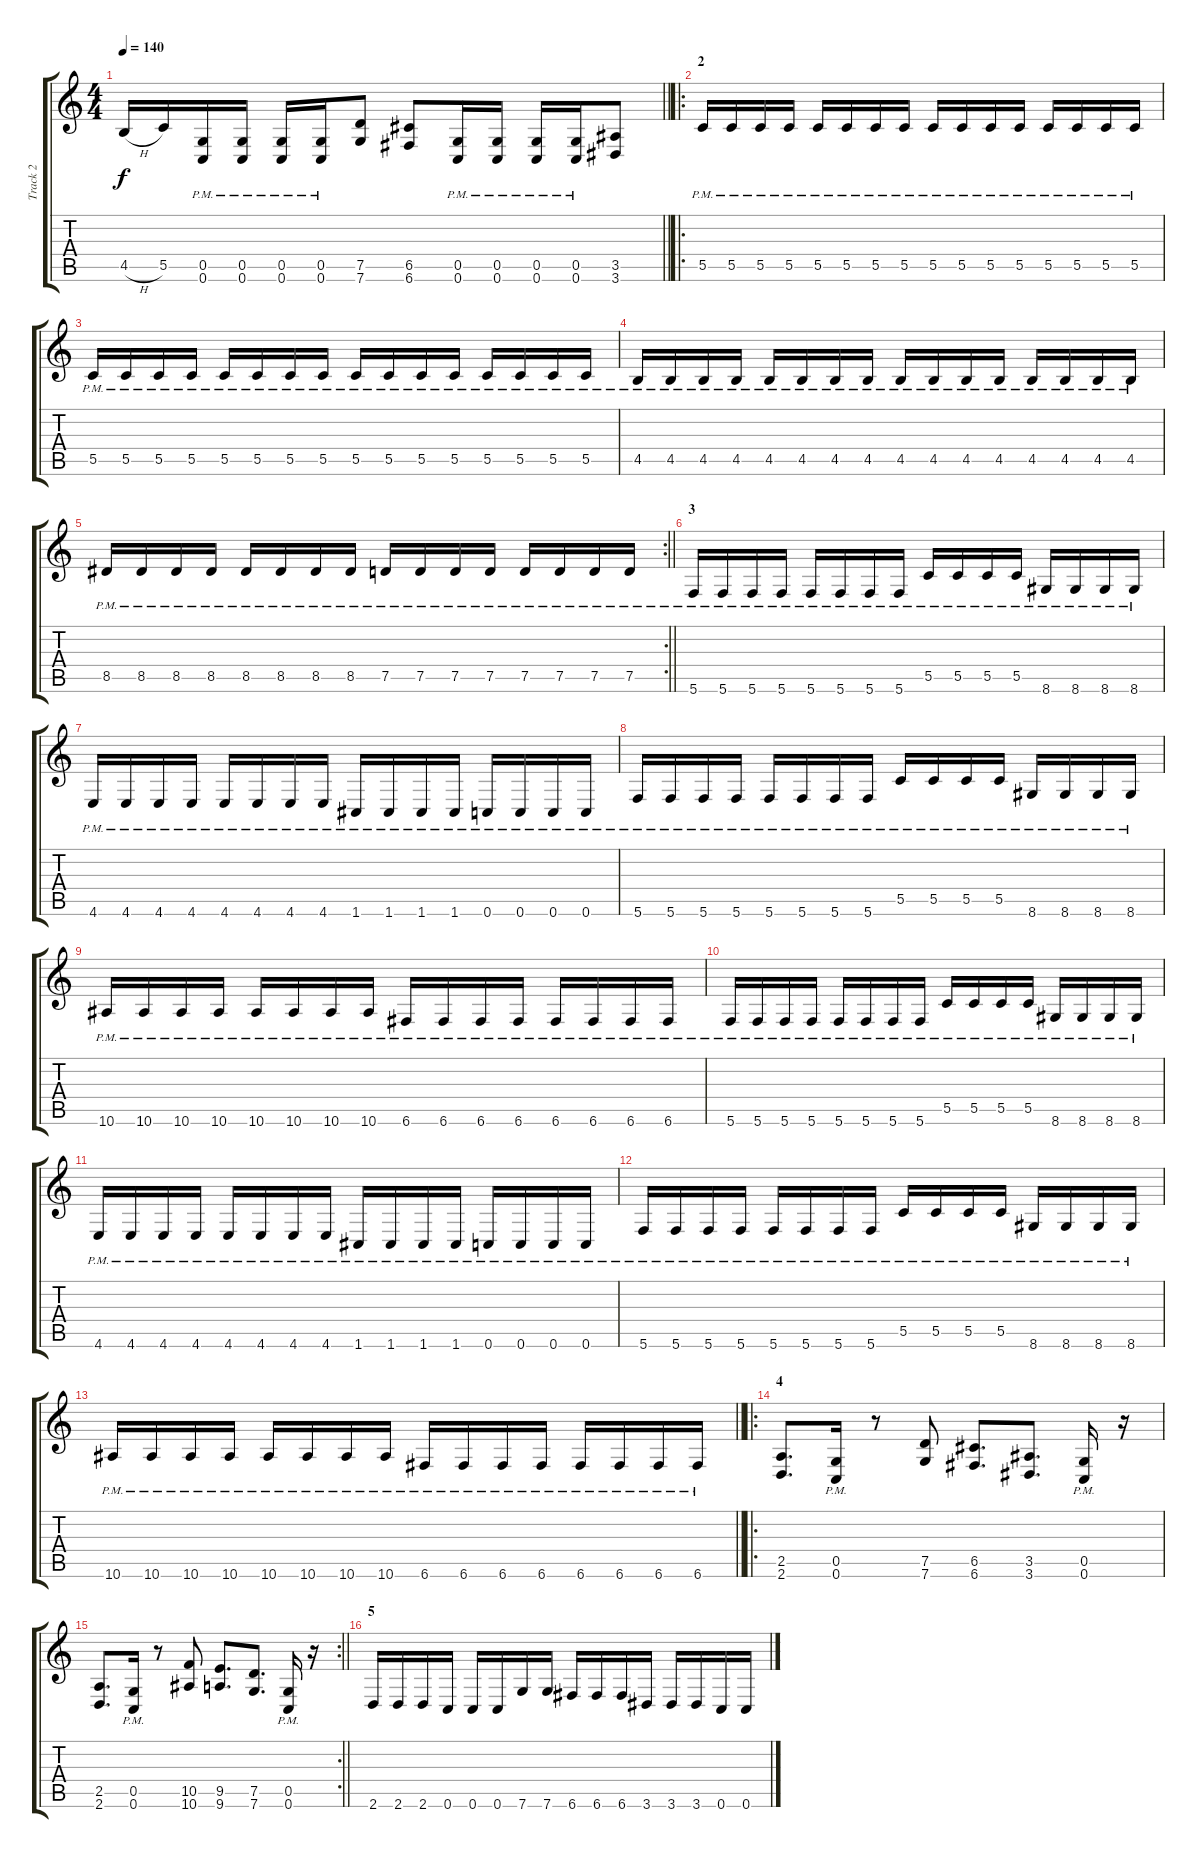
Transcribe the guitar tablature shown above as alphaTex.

\track ("Track 2" "Track 2") {instrument distortionguitar}
\staff {score tabs}
\tuning (E4 B3 G3 D3 G2 C2) {hide}
\ts (4 4)
\tempo 140
\clef g2
\barLineRight lightlight
\ks c
4.5{h}.16{dy f} 5.5.16 (0.5{pm} 0.6{pm}).16 (0.5{pm} 0.6{pm}).16 (0.5{pm} 0.6{pm}).16 (0.5{pm} 0.6{pm}).16 (7.5 7.6).8 (6.5 6.6).8 (0.5{pm} 0.6{pm}).16 (0.5{pm} 0.6{pm}).16 (0.5{pm} 0.6{pm}).16 (0.5{pm} 0.6{pm}).16 (3.5 3.6).8 |
\ro
\section ("" "2")
5.5{pm}.16 5.5{pm}.16 5.5{pm}.16 5.5{pm}.16 5.5{pm}.16 5.5{pm}.16 5.5{pm}.16 5.5{pm}.16 5.5{pm}.16 5.5{pm}.16 5.5{pm}.16 5.5{pm}.16 5.5{pm}.16 5.5{pm}.16 5.5{pm}.16 5.5{pm}.16 |
5.5{pm}.16 5.5{pm}.16 5.5{pm}.16 5.5{pm}.16 5.5{pm}.16 5.5{pm}.16 5.5{pm}.16 5.5{pm}.16 5.5{pm}.16 5.5{pm}.16 5.5{pm}.16 5.5{pm}.16 5.5{pm}.16 5.5{pm}.16 5.5{pm}.16 5.5{pm}.16 |
4.5{pm}.16 4.5{pm}.16 4.5{pm}.16 4.5{pm}.16 4.5{pm}.16 4.5{pm}.16 4.5{pm}.16 4.5{pm}.16 4.5{pm}.16 4.5{pm}.16 4.5{pm}.16 4.5{pm}.16 4.5{pm}.16 4.5{pm}.16 4.5{pm}.16 4.5{pm}.16 |
\rc 2
\barLineRight lightlight
8.5{pm}.16 8.5{pm}.16 8.5{pm}.16 8.5{pm}.16 8.5{pm}.16 8.5{pm}.16 8.5{pm}.16 8.5{pm}.16 7.5{pm}.16 7.5{pm}.16 7.5{pm}.16 7.5{pm}.16 7.5{pm}.16 7.5{pm}.16 7.5{pm}.16 7.5{pm}.16 |
\section ("" "3")
5.6{pm}.16 5.6{pm}.16 5.6{pm}.16 5.6{pm}.16 5.6{pm}.16 5.6{pm}.16 5.6{pm}.16 5.6{pm}.16 5.5{pm}.16 5.5{pm}.16 5.5{pm}.16 5.5{pm}.16 8.6{pm}.16 8.6{pm}.16 8.6{pm}.16 8.6{pm}.16 |
4.6{pm}.16 4.6{pm}.16 4.6{pm}.16 4.6{pm}.16 4.6{pm}.16 4.6{pm}.16 4.6{pm}.16 4.6{pm}.16 1.6{pm}.16 1.6{pm}.16 1.6{pm}.16 1.6{pm}.16 0.6{pm}.16 0.6{pm}.16 0.6{pm}.16 0.6{pm}.16 |
5.6{pm}.16 5.6{pm}.16 5.6{pm}.16 5.6{pm}.16 5.6{pm}.16 5.6{pm}.16 5.6{pm}.16 5.6{pm}.16 5.5{pm}.16 5.5{pm}.16 5.5{pm}.16 5.5{pm}.16 8.6{pm}.16 8.6{pm}.16 8.6{pm}.16 8.6{pm}.16 |
10.6{pm}.16 10.6{pm}.16 10.6{pm}.16 10.6{pm}.16 10.6{pm}.16 10.6{pm}.16 10.6{pm}.16 10.6{pm}.16 6.6{pm}.16 6.6{pm}.16 6.6{pm}.16 6.6{pm}.16 6.6{pm}.16 6.6{pm}.16 6.6{pm}.16 6.6{pm}.16 |
5.6{pm}.16 5.6{pm}.16 5.6{pm}.16 5.6{pm}.16 5.6{pm}.16 5.6{pm}.16 5.6{pm}.16 5.6{pm}.16 5.5{pm}.16 5.5{pm}.16 5.5{pm}.16 5.5{pm}.16 8.6{pm}.16 8.6{pm}.16 8.6{pm}.16 8.6{pm}.16 |
4.6{pm}.16 4.6{pm}.16 4.6{pm}.16 4.6{pm}.16 4.6{pm}.16 4.6{pm}.16 4.6{pm}.16 4.6{pm}.16 1.6{pm}.16 1.6{pm}.16 1.6{pm}.16 1.6{pm}.16 0.6{pm}.16 0.6{pm}.16 0.6{pm}.16 0.6{pm}.16 |
5.6{pm}.16 5.6{pm}.16 5.6{pm}.16 5.6{pm}.16 5.6{pm}.16 5.6{pm}.16 5.6{pm}.16 5.6{pm}.16 5.5{pm}.16 5.5{pm}.16 5.5{pm}.16 5.5{pm}.16 8.6{pm}.16 8.6{pm}.16 8.6{pm}.16 8.6{pm}.16 |
\barLineRight lightlight
10.6{pm}.16 10.6{pm}.16 10.6{pm}.16 10.6{pm}.16 10.6{pm}.16 10.6{pm}.16 10.6{pm}.16 10.6{pm}.16 6.6{pm}.16 6.6{pm}.16 6.6{pm}.16 6.6{pm}.16 6.6{pm}.16 6.6{pm}.16 6.6{pm}.16 6.6{pm}.16 |
\ro
\section ("" "4")
(2.5 2.6).8{d} (0.5{pm} 0.6{pm}).16 r.8 (7.5 7.6).8 (6.5 6.6).8{d} (3.5 3.6).8{d} (0.5{pm} 0.6{pm}).16 r.16 |
\rc 2
\barLineRight lightlight
(2.5 2.6).8{d} (0.5{pm} 0.6{pm}).16 r.8 (10.5 10.6).8 (9.5 9.6).8{d} (7.5 7.6).8{d} (0.5{pm} 0.6{pm}).16 r.16 |
\section ("" "5")
2.6.16 2.6.16 2.6.16 0.6.16 0.6.16 0.6.16 7.6.16 7.6.16 6.6.16 6.6.16 6.6.16 3.6.16 3.6.16 3.6.16 0.6.16 0.6.16
